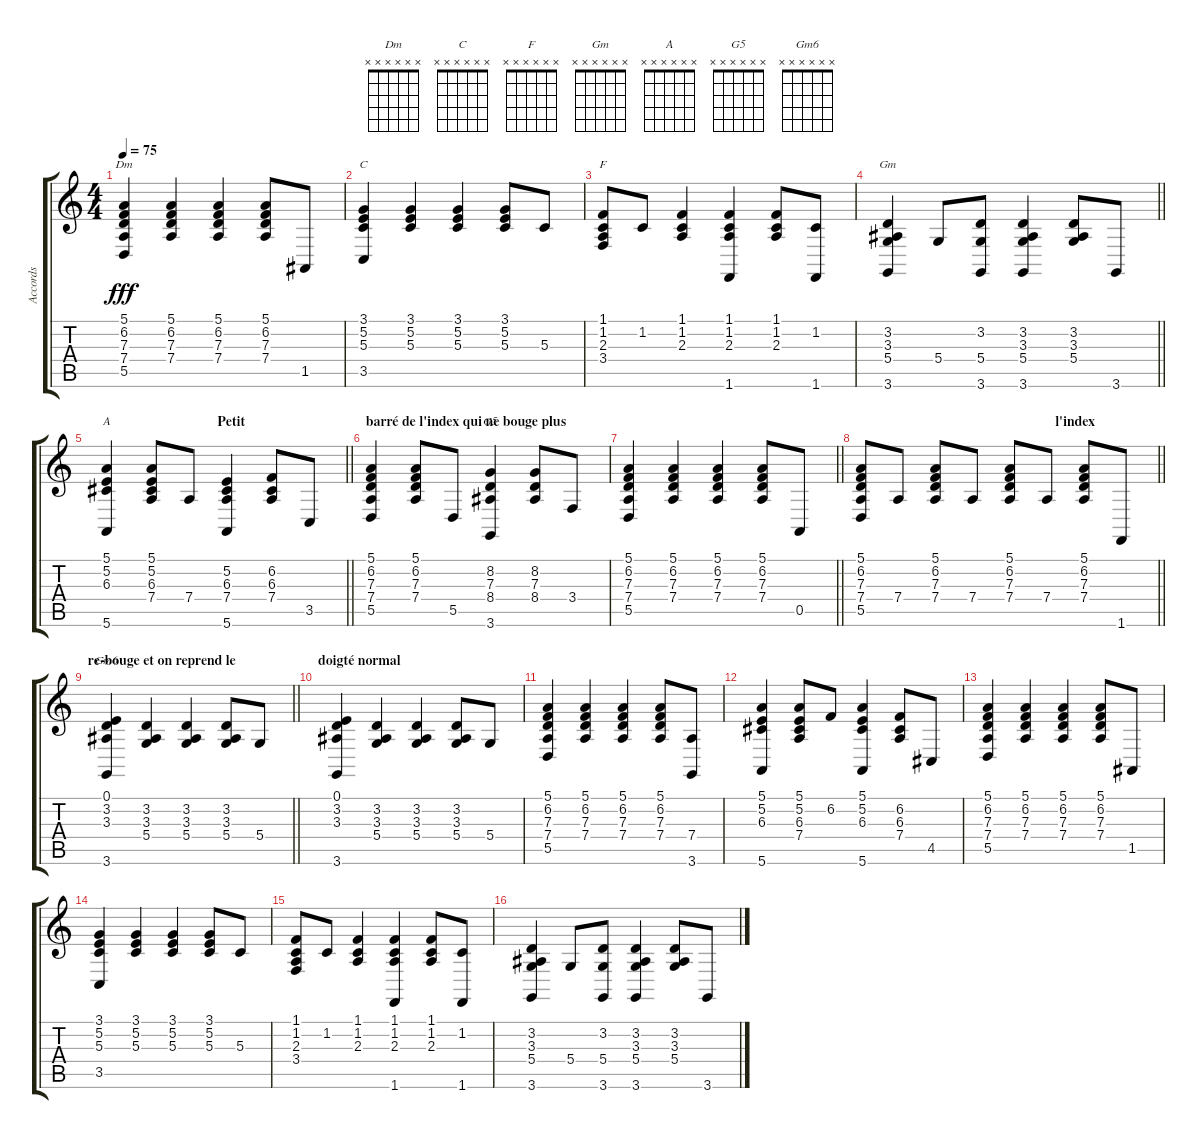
\track ("Accords" "Accords") {instrument acousticgrandpiano}
\staff {score tabs}
\tuning (E4 B3 G3 D3 A2 E2) {hide}
\chord ("Dm" x x x x x x)
\chord ("C" x x x x x x)
\chord ("F" x x x x x x)
\chord ("Gm" x x x x x x)
\chord ("A" x x x x x x)
\chord ("G5" x x x x x x)
\chord ("Gm6" x x x x x x)
\ts (4 4)
\tempo 75
\clef g2
\ks c
(5.1 6.2 7.3 7.4 5.5).4{ch "Dm" dy fff} (5.1 6.2 7.3 7.4).4 (5.1 6.2 7.3 7.4).4 (5.1 6.2 7.3 7.4).8 1.5.8 |
(3.1 5.2 5.3 3.5).4{ch "C"} (3.1 5.2 5.3).4 (3.1 5.2 5.3).4 (3.1 5.2 5.3).8 5.3.8 |
(1.1 1.2 2.3 3.4).8{ch "F"} 1.2.8 (1.1 1.2 2.3).4 (1.1 1.2 2.3 1.6).4 (1.1 1.2 2.3).8 (1.2 1.6).8 |
\barLineRight lightlight
(3.2 3.3 5.4 3.6).4{ch "Gm"} 5.4.8 (3.2 5.4 3.6).8 (3.2 3.3 5.4 3.6).4 (3.2 3.3 5.4).8 3.6.8 |
\section ("" "                                     Petit")
\barLineRight lightlight
(5.1 5.2 6.3 5.6).4{ch "A"} (5.1 5.2 6.3 7.4).8 7.4.8 (5.2 6.3 7.4 5.6).4 (6.2 6.3 7.4).8 3.5.8 |
\section ("" "barré de l'index qui ne bouge plus")
(5.1 6.2 7.3 7.4 5.5).4 (5.1 6.2 7.3 7.4).8 5.5.8 (8.2 7.3 8.4 3.6).4{ch "G5"} (8.2 7.3 8.4).8 3.4.8 |
\barLineRight lightlight
(5.1 6.2 7.3 7.4 5.5).4 (5.1 6.2 7.3 7.4).4 (5.1 6.2 7.3 7.4).4 (5.1 6.2 7.3 7.4).8 0.5.8 |
\section ("" "                                                         l'index")
\barLineRight lightlight
(5.1 6.2 7.3 7.4 5.5).8 7.4.8 (5.1 6.2 7.3 7.4).8 7.4.8 (5.1 6.2 7.3 7.4).8 7.4.8 (5.1 6.2 7.3 7.4).8 1.6.8 |
\section ("" "re-bouge et on reprend le")
\barLineRight lightlight
(0.1 3.2 3.3 3.6).4{ch "Gm6"} (3.2 3.3 5.4).4 (3.2 3.3 5.4).4 (3.2 3.3 5.4).8 5.4.8 |
\section ("" "doigté normal")
(0.1 3.2 3.3 3.6).4 (3.2 3.3 5.4).4 (3.2 3.3 5.4).4 (3.2 3.3 5.4).8 5.4.8 |
(5.1 6.2 7.3 7.4 5.5).4 (5.1 6.2 7.3 7.4).4 (5.1 6.2 7.3 7.4).4 (5.1 6.2 7.3 7.4).8 (7.4 3.6).8 |
(5.1 5.2 6.3 5.6).4 (5.1 5.2 6.3 7.4).8 6.2.8 (5.1 5.2 6.3 5.6).4 (6.2 6.3 7.4).8 4.5.8 |
(5.1 6.2 7.3 7.4 5.5).4 (5.1 6.2 7.3 7.4).4 (5.1 6.2 7.3 7.4).4 (5.1 6.2 7.3 7.4).8 1.5.8 |
(3.1 5.2 5.3 3.5).4 (3.1 5.2 5.3).4 (3.1 5.2 5.3).4 (3.1 5.2 5.3).8 5.3.8 |
(1.1 1.2 2.3 3.4).8 1.2.8 (1.1 1.2 2.3).4 (1.1 1.2 2.3 1.6).4 (1.1 1.2 2.3).8 (1.2 1.6).8 |
(3.2 3.3 5.4 3.6).4 5.4.8 (3.2 5.4 3.6).8 (3.2 3.3 5.4 3.6).4 (3.2 3.3 5.4).8 3.6.8
